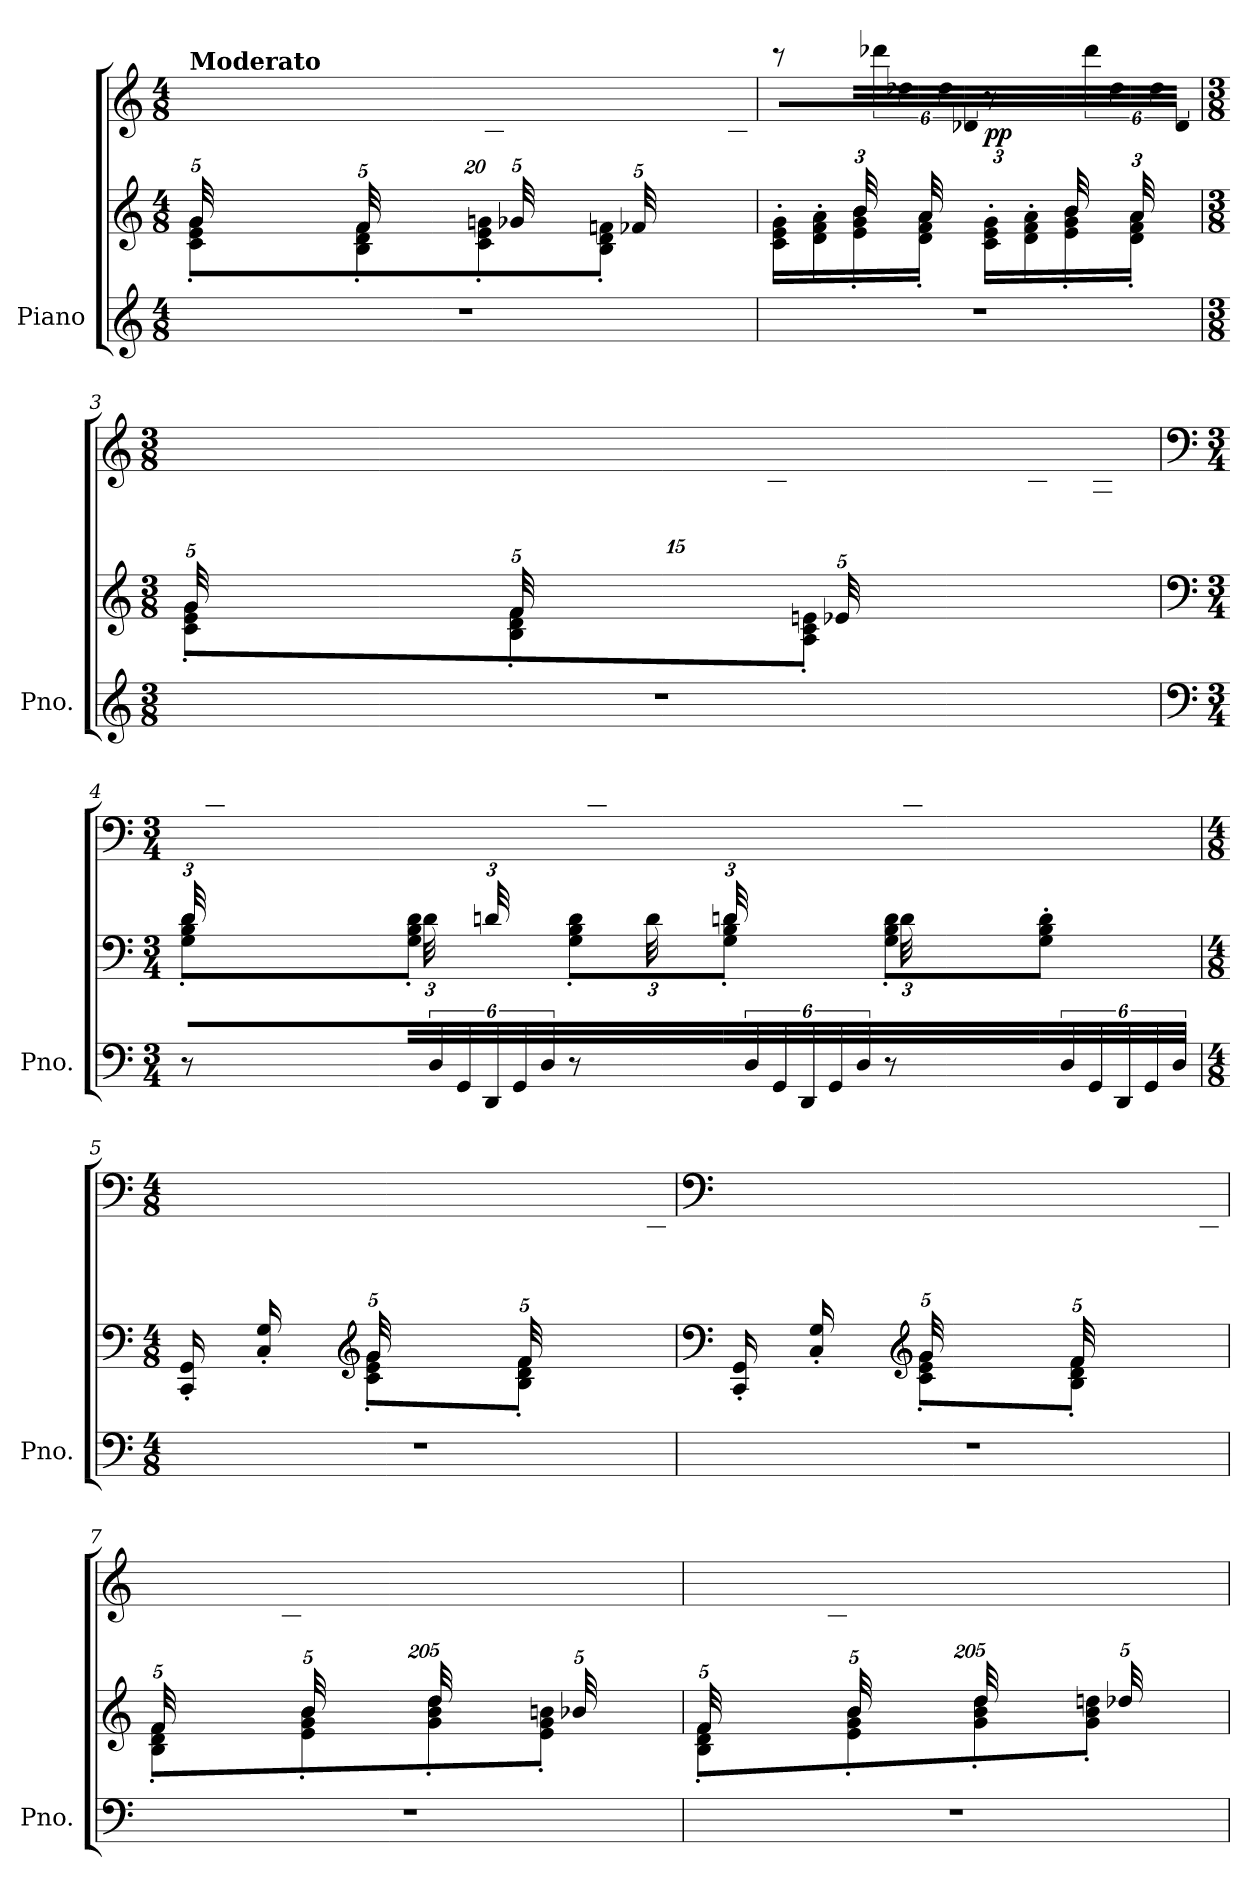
**kern	**kern	**kern	**dynam
*part1	*part1	*part1	*part1
*staff3	*staff2	*staff1	*staff1/2/3
*I"Piano	*	*	*
*I'Pno.	*	*	*
*clefG2	*clefG2	*clefG2	*
*k[]	*	*	*
*M4/8	*M4/8	*M4/8	*
*	*Xbrackettup	*	*
=1	=1	=1	=1
*	*^	*	*
!	!	!	!LO:TX:a:B:t=Moderato	!
2r	(>40g/LLL	8c\' 8e\' 8g\'L	40ryy	.
.	10ryy	.	40b-X\	.
.	.	.	40g-X\	.
.	.	.	40e-X\	.
.	.	.	40d-X\JJJ)	.
.	(>40f/LLL	8B\' 8d\' 8f\'	40ryy	.
.	10ryy	.	40a-X\	.
.	.	.	40f-X\	.
.	.	.	40d-\	.
.	.	.	40B-X\JJJ)	.
.	(>40g-/LLL	8c\' 8e\' 8g\'	40ryy	.
.	10ryy	.	40b-\	.
.	.	.	40g-\	.
.	.	.	40e-\	.
.	.	.	40d-\JJJ)	.
.	(>40f-/LLL	8B\' 8d\' 8f\'J	40ryy	.
.	10ryy	.	40a-\	.
.	.	.	40f-\	.
.	.	.	40d-\	.
.	.	.	40B-\JJJ)	.
!!LO:LB:g=z
=2	=2	=2	=2	=2
2r	8ryy	16c\' 16e\' 16g\'LL	8r	.
.	.	16d\' 16f\' 16a\'	.	.
.	(>48b/LLL	16e\' 16g\' 16b\'	48ryy	.
.	24ryy	.	48ddd-X\	.
.	.	.	48dd-X\JJJ)	.
.	(>48a/LLL	16d\' 16f\' 16a\'JJ	48ryy	.
.	6ryy	.	48dd-\	.
.	.	.	48d-X\JJJ)	.
!	!	!	!	!LO:DY:a=2
.	.	16c\' 16e\' 16g\'LL	8r	pp
.	.	16d\' 16f\' 16a\'	.	.
.	(>48b/LLL	16e\' 16g\' 16b\'	48ryy	.
.	24ryy	.	48ddd-\	.
.	.	.	48dd-\JJJ)	.
.	(>48a/LLL	16d\' 16f\' 16a\'JJ	48ryy	.
.	24ryy	.	48dd-\	.
.	.	.	48d-\JJJ)	.
=3	=3	=3	=3	=3
*M3/8	*M3/8	*	*M3/8	*
4.r	(>40g/LLL	8c\' 8e\' 8g\'L	40ryy	.
.	10ryy	.	40b-X\	.
.	.	.	40g-X\	.
.	.	.	40e-X\	.
.	.	.	40d-X\JJJ)	.
.	(>40f/LLL	8B\' 8d\' 8f\'	40ryy	.
.	10ryy	.	40a-X\	.
.	.	.	40f-X\	.
.	.	.	40d-\	.
.	.	.	40B-X\JJJ)	.
.	(>40e-/LLL	8A\' 8c\' 8e\'J	40ryy	.
.	10ryy	.	40g-\	.
.	.	.	40e-\	.
.	.	.	40c-X\	.
.	.	.	40A-X\JJJ)	.
*	*v	*v	*	*
!!LO:LB:g=z
=4	=4	=4	=4
*clefF4	*clefF4	*clefF4	*
*M3/4	*M3/4	*M3/4	*
*	*^	*	*
*	*	*^	*	*
8r	(>48d/LLL	8G\' 8B\' 8d\'L	8ryy	48ryy	.
.	48%11ryy	.	.	48d-X\	.
.	.	.	.	48B-X\	.
.	.	.	.	48A-X\	.
.	.	.	.	48G-X\	.
.	.	.	.	48E-X\JJJ)	.
48ryy	.	8G\' 8B\' 8d\'J	48d\LLL	8ryy	.
48D/	.	.	48%11ryy	.	.
48GG/	.	.	.	.	.
48DD/	.	.	.	.	.
48GG/	.	.	.	.	.
48D/JJJ	.	.	.	.	.
8r	(>48dn/LLL	8G\' 8B\' 8d\'L	.	48ryy	.
.	48%11ryy	.	.	48d-X\	.
.	.	.	.	48B-\	.
.	.	.	.	48A-\	.
.	.	.	.	48G-\	.
.	.	.	.	48E-\JJJ)	.
48ryy	.	8G\' 8B\' 8d\'J	48d\LLL	8ryy	.
48D/	.	.	48%11ryy	.	.
48GG/	.	.	.	.	.
48DD/	.	.	.	.	.
48GG/	.	.	.	.	.
48D/JJJ	.	.	.	.	.
8r	(>48dn/LLL	8G\' 8B\' 8d\'L	.	48ryy	.
.	48%11ryy	.	.	48d-X\	.
.	.	.	.	48B-\	.
.	.	.	.	48A-\	.
.	.	.	.	48G-\	.
.	.	.	.	48E-\JJJ)	.
48ryy	.	8G\' 8B\' 8d\'J	48d\LLL	8ryy	.
48D/	.	.	48%5ryy	.	.
48GG/	.	.	.	.	.
48DD/	.	.	.	.	.
48GG/	.	.	.	.	.
48D/JJJ	.	.	.	.	.
*	*v	*v	*v	*	*
!!LO:LB:g=z
=5	=5	=5	=5
*M4/8	*M4/8	*M4/8	*
*	*^	*	*
2r	(<16CC/' 16GG/'LL	4ryy	16ryy	.
.	16ryy	.	16D-X\' 16A-X\'	.
.	16C/' 16G/'	.	16ryy	.
*	*	*	*clefG2	*
.	16ryy	.	16d-X\' 16a-X\'JJ)	.
*	*clefG2	*	*	*
.	(>40g/LLL	8c\' 8e\' 8g\'L	40ryy	.
.	10ryy	.	40b-X\	.
.	.	.	40g-X\	.
.	.	.	40e-X\	.
.	.	.	40d-\JJJ)	.
.	(>40f/LLL	8B\' 8d\' 8f\'J	40ryy	.
.	10ryy	.	40a-\	.
.	.	.	40f-X\	.
.	.	.	40d-\	.
.	.	.	40B-X\JJJ)	.
=6	=6	=6	=6	=6
*	*clefF4	*	*clefF4	*
2r	(<16CC/' 16GG/'LL	4ryy	16ryy	.
.	16ryy	.	16D-X\' 16A-X\'	.
.	16C/' 16G/'	.	16ryy	.
*	*	*	*clefG2	*
.	16ryy	.	16d-X\' 16a-X\'JJ)	.
*	*clefG2	*	*	*
.	(>40g/LLL	8c\' 8e\' 8g\'L	40ryy	.
.	10ryy	.	40b-X\	.
.	.	.	40g-X\	.
.	.	.	40e-X\	.
.	.	.	40d-\JJJ)	.
.	(>40f/LLL	8B\' 8d\' 8f\'J	40ryy	.
.	10ryy	.	40a-\	.
.	.	.	40f-X\	.
.	.	.	40d-\	.
.	.	.	40B-X\JJJ)	.
!!LO:PB:g=z
=7	=7	=7	=7	=7
2r	(>40f/LLL	8B\' 8d\' 8f\'L	40ryy	.
.	10ryy	.	40a-X\	.
.	.	.	40f-X\	.
.	.	.	40d-X\	.
.	.	.	40B-X\	.
.	40b/	8e\' 8g\' 8b\'	40ryy	.
.	10ryy	.	40cc\	.
.	.	.	40a-\	.
.	.	.	40fn\	.
.	.	.	40dn\JJJ	.
.	40dd/LLL	8g\' 8b\' 8dd\'	40ryy	.
.	10ryy	.	40ee-X\	.
.	.	.	40dd-X\	.
.	.	.	40b-X\	.
.	.	.	40g-X\JJJ	.
.	40b-/LLL	8e\' 8g\' 8b\'J	40ryy	.
.	10ryy	.	40cc\	.
.	.	.	40a-\	.
.	.	.	40f\	.
.	.	.	40d\JJJ)	.
=8	=8	=8	=8	=8
2r	(>40f/LLL	8B\' 8d\' 8f\'L	40ryy	.
.	10ryy	.	40a-X\	.
.	.	.	40f-X\	.
.	.	.	40d-X\	.
.	.	.	40B-X\	.
.	40b/	8e\' 8g\' 8b\'	40ryy	.
.	10ryy	.	40cc\	.
.	.	.	40a-\	.
.	.	.	40fn\	.
.	.	.	40dn\JJJ	.
.	40dd/LLL	8g\' 8b\' 8dd\'	40ryy	.
.	10ryy	.	40ee-X\	.
.	.	.	40dd-X\	.
.	.	.	40b-X\	.
.	.	.	40g-X\JJJ	.
.	40dd-/LLL	8g\' 8b\' 8dd\'J	40ryy	.
.	10ryy	.	40ee-\	.
.	.	.	40dd-\	.
.	.	.	40b-\	.
.	.	.	40g-\JJJ)	.
*	*v	*v	*	*
=	=	=	=
*-	*-	*-	*-
